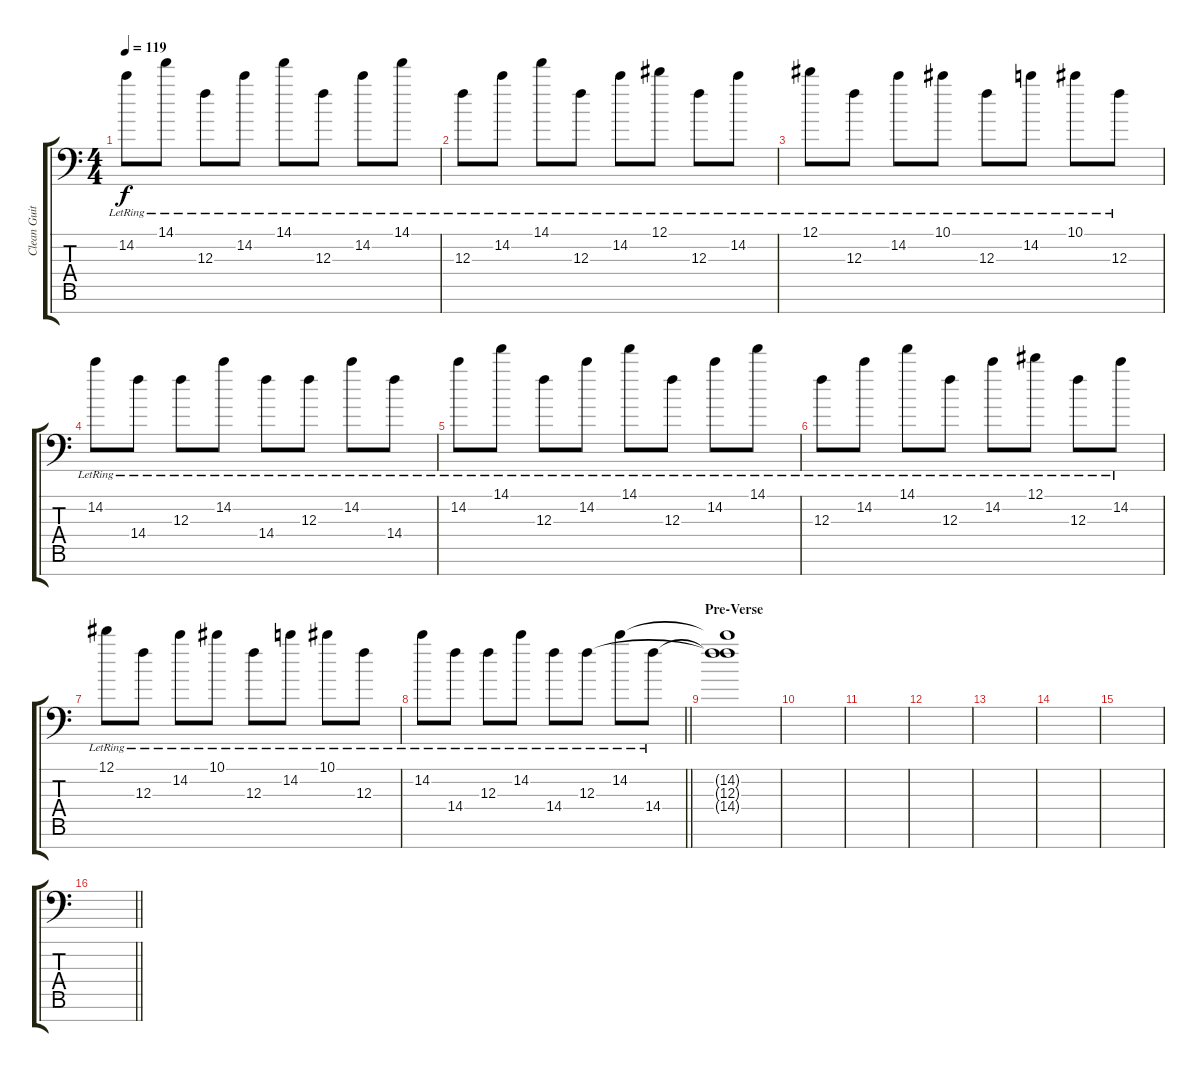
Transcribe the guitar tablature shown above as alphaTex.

\track ("Clean Guitar 1" "Clean Guit") {instrument electricguitarjazz}
\staff {score tabs}
\tuning (Eb4 Bb3 F3 Eb3 Bb2 F2 F1) {hide}
\ts (4 4)
\tempo 119
\clef f4
\ks c
14.2{lr}.8{dy f} 14.1{lr}.8 12.3{lr}.8 14.2{lr}.8 14.1{lr}.8 12.3{lr}.8 14.2{lr}.8 14.1{lr}.8 |
12.3{lr}.8 14.2{lr}.8 14.1{lr}.8 12.3{lr}.8 14.2{lr}.8 12.1{lr}.8 12.3{lr}.8 14.2{lr}.8 |
12.1{lr}.8 12.3{lr}.8 14.2{lr}.8 10.1{lr}.8 12.3{lr}.8 14.2{lr}.8 10.1{lr}.8 12.3{lr}.8 |
14.2{lr}.8 14.4{lr}.8 12.3{lr}.8 14.2{lr}.8 14.4{lr}.8 12.3{lr}.8 14.2{lr}.8 14.4{lr}.8 |
14.2{lr}.8 14.1{lr}.8 12.3{lr}.8 14.2{lr}.8 14.1{lr}.8 12.3{lr}.8 14.2{lr}.8 14.1{lr}.8 |
12.3{lr}.8 14.2{lr}.8 14.1{lr}.8 12.3{lr}.8 14.2{lr}.8 12.1{lr}.8 12.3{lr}.8 14.2{lr}.8 |
12.1{lr}.8 12.3{lr}.8 14.2{lr}.8 10.1{lr}.8 12.3{lr}.8 14.2{lr}.8 10.1{lr}.8 12.3{lr}.8 |
\barLineRight lightlight
14.2{lr}.8 14.4{lr}.8 12.3{lr}.8 14.2{lr}.8 14.4{lr}.8 12.3{lr}.8 14.2{lr}.8 14.4{lr}.8 |
\section ("" "Pre-Verse")
(14.2{t} 12.3{t} 14.4{t}).1 |
|
|
|
|
|
|
\barLineRight lightlight
